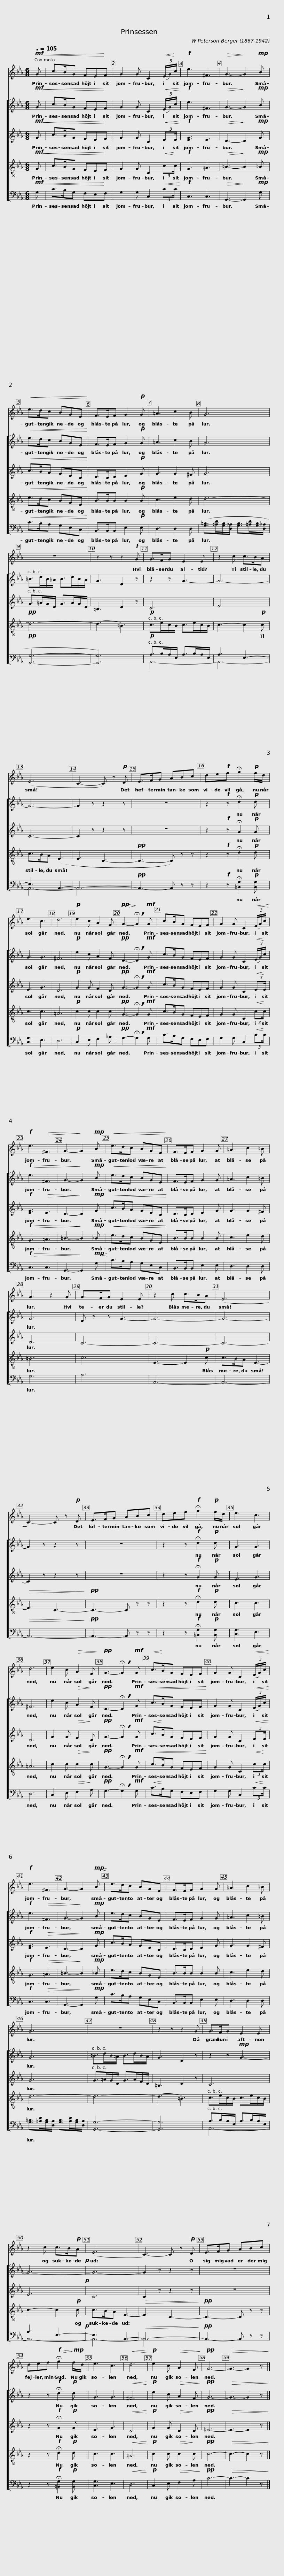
X:1
%%score 1 [ 2 3 4 ( 5 6 ) ]
L:1/8
Q:1/4=105
M:6/8
I:linebreak $
K:Cmin
V:1 treble
V:2 treble
V:3 treble
V:4 treble-8
V:5 bass
V:6 bass
V:1
!mf!!<(! G | c>BG FE!<)!F | G2 G C2!<(! (3(E/G/)!<)!c/ |!f! e3 ^F3 |!>(! G3-!>)! G2!mp! B | %5
!<(! e>dc BGE!<)! |$ F>EF G2!p! G | =A3 c2 B | G6 | z6 | %10
 z2 z z2!f! G |$ G>FG E2 E | z2 c c>BA | (E6 | C3- C) z!p! D | %15
 E>FG ABc | de!f!f !fermata!g2!p! f/d/ |$ e3 c3 | d6 |!p! e2 c A2 F | %20
!pp!!>(! G3-!>)! !breath!!fermata!G2!mf! G | c>BG FEF | G2 G C2!<(! (3(E/G/)c/!<)! |!f! e3!>(! ^F3 |$ G3-!>)! G2!mp! B | %25
!<(! e>dc BGE!<)! | F>EF G2 G | =A3 c2 =B | G3 z2 G | G>FG E2 E |$ %30
 z2 c c>BA | (E6 | C3-) C z!p! D | E>FG ABc | def!f! !fermata!g2!p! f/d/ |$ %35
 e3 c3 | d6 | e2 c!>(! A2 F!>)! |!pp! G3- !breath!!fermata!G2!mf! G |!<(! c>!<)!BG FEF | %40
 G2 G C2!<(! (3(E/G/)c/!<)! |!f! e3 ^F3 |$ G3- G2!mp!!<(! B!<)! | e>dc BGE | F>EF G2 G | %45
 =A3 c2 =B | G6 | z6 |$ z2 z z2 G | G>FG E2 E | %50
 z2 c c>B!p!A | (E6 | C3-) C z!p! D |$ E>FG ABc | def!f!!>(! !fermata!g2!>)!!mp! f/d/ | %55
 e3 c3 |!<(! d6!<)! |!p! e2 c!>(! A2 F!>)! |!pp! G6- |!>(! G3- G2 z!>)! |] %60
V:2
!mf!!<(! G | c>BG FE!<)!F | G2 G C2!<(! (3(E/G/)c/!<)! |!f! e3 ^F3 |!>(! G3-!>)! G2!mp! B | %5
!<(! e>dc BGE!<)! |$ F>EF G2!p! G | =A3 c2 B | G6 | =B>dB/=A/ B>dB/A/ | %10
 G3 D2 z |$ z2 z G3- | G6- | G6- | G2 z z2 z | %15
 z6 | z2!f! z !fermata!d2!p! d |$ G3 G3 | ^F6 |!p! e2 c A2 F | %20
!pp! D3- !breath!!fermata!D2!mf! G | c>BG FEF | G2 G C2!<(! (3(E/G/)!<)!c/ |!f!!>(! e3 ^F3 |$ G3-!>)! G2!mp! B | %25
!<(! e>dc BGE!<)! | F>EF G2 G | =A3 c2 =B | G6 | E z z G3- |$ %30
 G6- | G6- | G2 z z2 z | z6 | z2 z!f! !fermata!d2!p! d |$ %35
 G3 G3 | ^F6 | e2 c!>(! A2!>)! F |!pp! D3- !breath!!fermata!D2!mf! G |!<(! c>BG FEF!<)! | %40
 G2 G C2!<(! (3(E/G/)c/!<)! |!f! e3!>(! ^F3 |$ G3-!>)! G2!mp! B | e>dc BGE | F>EF G2 G | %45
 =A3 c2 =B | G6 | =B>dB/=A/ B>dB/A/ |$ G3 D2 z | z2 z!mp! G3- | %50
 G6-!p! | G6- | G2 z z2 z |$ z6 | z2 z!f! !fermata!d2!p! d | %55
 G3 G3 |!<(! ^F6!<)! |!p! e2 c!>(! A2 F!>)! |!pp! G6- |!>(! G3- G2 z!>)! |] %60
V:3
!mf!!<(! G | c>BG FE!<)!F | G2 G C2!<(! (3:2:2EE/!<)! |!f! [EG]3 E3 |!>(! D3-!>)! D2!mp! G | %5
!<(! c>BA GEC!<)! |$ D>CD E2!p! G | G3 G2 ^F | G6 | G>=AG/D/ G>AG/D/ | %10
 =B,3 D2 z |$ C6 | E6 | C6- | C2 z z2 z | %15
 z6 | z2!f! z !fermata!G2!p! G |$ E3 G3 | D6 |!p! G2 G F2 D | %20
!pp! G3- !breath!!fermata!G2!mf! G | c>BG FEF | G2 G C2!<(! (3:2:2E!<)!E/ |!f! [EG]3!>(! E3 |$ D3-!>)! D2!mp! G | %25
!<(! c>BA GEC!<)! | D>CD E2 G | G3 G2 ^F | D6 | C6- |$ %30
 C6- | C6- | C2 z z2 z | z6 | z2 z!f! !fermata!G2!p! G |$ %35
 E3 G3 | D6 | G2 G!>(! F2!>)! D |!pp! G3- !breath!!fermata!G2!mf! G |!<(! c>!<)!BG FEF | %40
 G2 G C2!<(! (3:2:2EE/!<)! |!f! [EG]3!>(! E3 |$ D3-!>)! D2!mp! G | c>BA GEC | D>CD E2 G | %45
 G3 G2 ^F | G6 | G>=AG/D/ G>AF/D/ |$ =B,3 D2 z | C6 | %50
 E6!p! | C6 | C2 z z2 z |$ z6 | z2 z!f! !fermata!G2!p! G | %55
 E3 G3 |!<(! D6!<)! |!p! G2 G!>(! D2!>)! D |!pp! =E6- |!>(! E3- E2 z!>)! |] %60
V:4
!mf!!<(! G | c>BG FE!<)!F | G2 G C2!<(! (3:2:2c!<)!c/ |!f! G3 =A3 |!>(! =B3-!>)! B2!mp! _B | %5
!<(! e>dc BGE!<)! |$ B>BB B2!p! B | c3 e2 d | d6- |!pp! d6- | %10
 (d3 =B3) |$!p! c>ec/B/ c>ec/B/ | c3- c2!p! c | c>BA (E3 | E3 C3- | %15
!pp! C3- C) z z | z2!f! z !fermata!d2!p! d |$ c3 c3 | =A6 |!p! c2 c c2 c | %20
!pp! G3- !breath!!fermata!G2!mf! G | c>BG FEF | G2 G C2!<(! (3:2:2c!<)!c/ |!f!!>(! G3 =A3 |$ =B3-!>)! B2!mp! _B | %25
!<(! e>dc BGE!<)! | B>BB B2 B | c3 e2 d | =B6 | c6 |$ %30
 E3- E2!p! c | c>BA E3- |!>(! E3 C3-!>)! |!pp! C3- C z z | z2 z!f! !fermata!d2!p! d |$ %35
 c3 c3 | =A6 | c2 c!>(! c2!>)! c |!pp! G3- !breath!!fermata!G2!mf! G |!<(! c>BG FEF!<)! | %40
 G2 G C2!<(! (3:2:2c!<)!c/ |!f! G3!>(! =A3 |$ =B3-!>)! B2!mp! _B | e>dc BGE | B>BB B2 B | %45
 c3 e2 d | d6- | d6- |$ (d3 =B3) | c>ec/B/ c>ec/B/ | %50
 c3- c2!p! c | c>BA E3- |!>(! E3 C3-!>)! |$!pp! C3- C z z | z2 z!f! !fermata!d2!p! d | %55
 c3 c3 |!<(! =A6!<)! |!p! c2 c!>(! c2!>)! c |!pp! c6- |!>(! c3- c2 z!>)! |] %60
V:5
!mf!!<(! G, | C>B,G, F,E,!<)!F, | G,2 G, C,2!<(! (3:2:2CC/!<)! |!f! C,3 C,3 |!>(! G,,3-!>)! G,,2!mp! G, | %5
!<(! C>B,A, G,E,C,!<)! |$ B,,>B,,B,, E,2!p! E, | D,3 D,2 D, | ([G,=B,]>[=A,D][G,B,]/[D,_A,]/ [G,B,]>[=A,D][G,B,]/[D,_A,]/ |!pp! [G,,G,]6- | %10
 [G,,G,]6) |$!p! A,>B,A,/E,/ A,>B,A,/E,/ | A,3 E,3- | E,3 A,,3- | A,,6- | %15
!pp! A,,3- A,, z z | z2!f! z !fermata![=B,,G,]2!p! [B,,G,] |$ [C,G,]3 E,3 | D,6 |!p! C,2 E, F,2 !courtesy!_A, | %20
!pp! G,3- !breath!!fermata!G,2!mf! G, | C>B,G, F,E,F, | G,2 G, C,2!<(! (3:2:2C!<)!C/ |!f!!>(! C,3 C,3 |$ G,,3-!>)! G,,2!mp!!<(! G,!<)! | %25
 C>B,A, G,E,C, | B,,>B,,B,, E,2 E, | D,3 D,2 D, | G,6 | A,6 |$ %30
 A,,6- | A,,6- |!>(! A,,6-!>)! |!pp! A,,3- A,, z z | z2 z!f! !fermata![=B,,G,]2!p! [B,,G,] |$ %35
 [C,G,]3 E,3 | D,6 | C,2 E,!>(! F,2!>)! A, |!pp! G,3- !breath!!fermata!G,2!mf! G, |!<(! C>!<)!B,G, F,E,F, | %40
 G,2 G, C,2!<(! (3:2:2C!<)!C/ |!f! C,3!>(! C,3 |$ G,,3-!>)! G,,2!mp! G, | C>B,A, G,E,C, | B,,>B,,B,, E,2 E, | %45
 D,3 D,2 D, | [G,=B,]>[=A,D][G,B,]/[D,A,]/ [G,B,]>[A,D][G,B,]/[D,A,]/ | [G,,G,]6- |$ [G,,G,]6 | A,>B,A,/E,/ A,>B,A,/E,/ | %50
 A,3 E,3-!p! | E,3 A,,3- |!>(! A,,6-!>)! |$!pp! A,,3- A,, z z | z2 z!f! !fermata![=B,,G,]2!p! [B,,G,] | %55
 [C,G,]3 E,3 |!<(! D,6!<)! |!p! C,2 E,!>(! F,2 A,!>)! |!pp! C6- |!>(! C3- C2 z!>)! |] %60
V:6
 x | x6 | x6 | x6 | x6 | %5
 x6 |$ x6 | x6 | x6 | x6 | %10
 x6 |$ A,,6- | A,,6- | A,,6- | A,,6 | %15
 x6 | x6 |$ x6 | x6 | x6 | %20
 x6 | x6 | x6 | x6 |$ x6 | %25
 x6 | x6 | x6 | x6 | x6 |$ %30
 x6 | x6 | x6 | x6 | x6 |$ %35
 x6 | x6 | x6 | x6 | x6 | %40
 x6 | x6 |$ x6 | x6 | x6 | %45
 x6 | x6 | x6 |$ x6 | A,,6- | %50
 A,,6- | A,,6- | A,,6 |$ x6 | x6 | %55
 x6 | x6 | x6 | x6 | x6 |] %60
